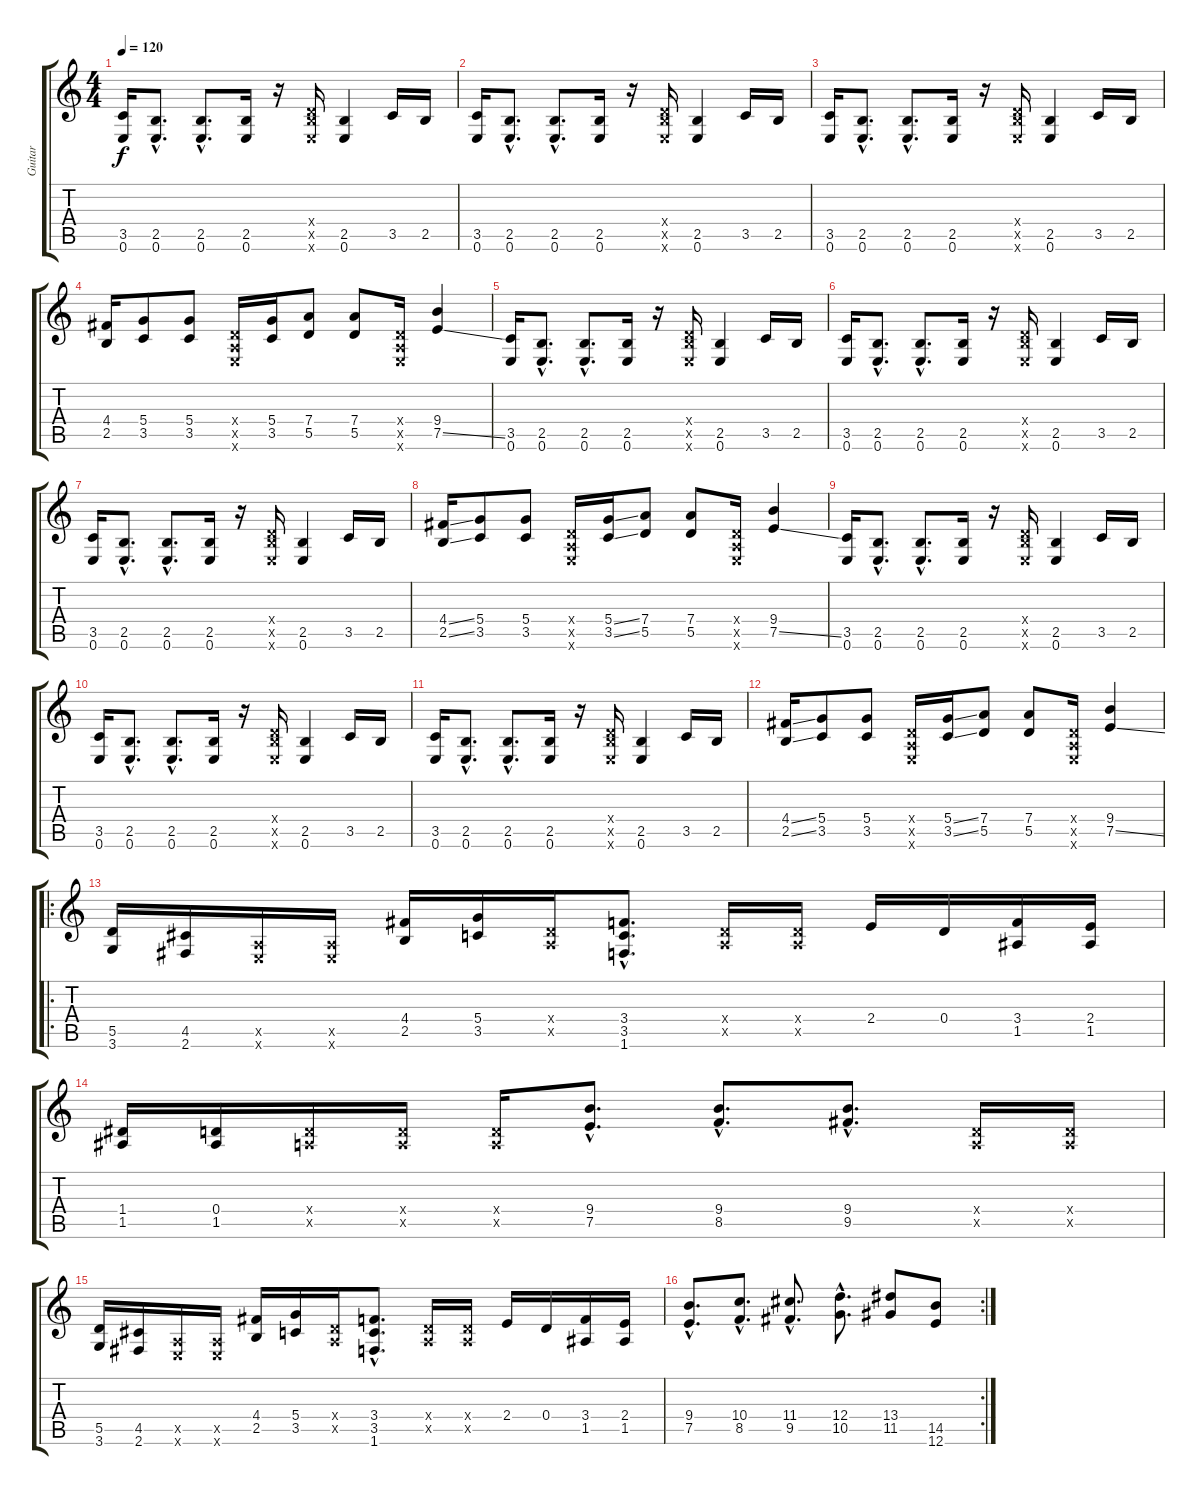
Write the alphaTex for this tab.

\track ("Guitar" "Guitar") {instrument distortionguitar}
\staff {score tabs}
\tuning (E4 B3 G3 D3 A2 E2) {hide}
\ts (4 4)
\tempo 120
\clef g2
\ks c
(3.5 0.6).16{dy f volume 12 instrument distortionguitar} (2.5{hac} 0.6{hac}).8{d} (2.5{hac} 0.6{hac}).8{d} (2.5 0.6).16 r.16 (0.4{x} 2.5{x} 0.6{x}).16 (2.5 0.6).4 3.5.16 2.5.16 |
(3.5 0.6).16 (2.5{hac} 0.6{hac}).8{d} (2.5{hac} 0.6{hac}).8{d} (2.5 0.6).16 r.16 (0.4{x} 2.5{x} 0.6{x}).16 (2.5 0.6).4 3.5.16 2.5.16 |
(3.5 0.6).16 (2.5{hac} 0.6{hac}).8{d} (2.5{hac} 0.6{hac}).8{d} (2.5 0.6).16 r.16 (0.4{x} 2.5{x} 0.6{x}).16 (2.5 0.6).4 3.5.16 2.5.16 |
(4.4 2.5).16 (5.4 3.5).8 (5.4 3.5).8 (0.4{x} 0.5{x} 0.6{x}).16 (5.4 3.5).16 (7.4 5.5).8 (7.4 5.5).8 (0.4{x} 0.5{x} 0.6{x}).16 (9.4 7.5{ss}).4 |
(3.5 0.6).16 (2.5{hac} 0.6{hac}).8{d} (2.5{hac} 0.6{hac}).8{d} (2.5 0.6).16 r.16 (0.4{x} 2.5{x} 0.6{x}).16 (2.5 0.6).4 3.5.16 2.5.16 |
(3.5 0.6).16 (2.5{hac} 0.6{hac}).8{d} (2.5{hac} 0.6{hac}).8{d} (2.5 0.6).16 r.16 (0.4{x} 2.5{x} 0.6{x}).16 (2.5 0.6).4 3.5.16 2.5.16 |
(3.5 0.6).16 (2.5{hac} 0.6{hac}).8{d} (2.5{hac} 0.6{hac}).8{d} (2.5 0.6).16 r.16 (0.4{x} 2.5{x} 0.6{x}).16 (2.5 0.6).4 3.5.16 2.5.16 |
(4.4{ss} 2.5{ss}).16 (5.4 3.5).8 (5.4 3.5).8 (0.4{x} 0.5{x} 0.6{x}).16 (5.4{ss} 3.5{ss}).16 (7.4 5.5).8 (7.4 5.5).8 (0.4{x} 0.5{x} 0.6{x}).16 (9.4 7.5{ss}).4 |
(3.5 0.6).16 (2.5{hac} 0.6{hac}).8{d} (2.5{hac} 0.6{hac}).8{d} (2.5 0.6).16 r.16 (0.4{x} 2.5{x} 0.6{x}).16 (2.5 0.6).4 3.5.16 2.5.16 |
(3.5 0.6).16 (2.5{hac} 0.6{hac}).8{d} (2.5{hac} 0.6{hac}).8{d} (2.5 0.6).16 r.16 (0.4{x} 2.5{x} 0.6{x}).16 (2.5 0.6).4 3.5.16 2.5.16 |
(3.5 0.6).16 (2.5{hac} 0.6{hac}).8{d} (2.5{hac} 0.6{hac}).8{d} (2.5 0.6).16 r.16 (0.4{x} 2.5{x} 0.6{x}).16 (2.5 0.6).4 3.5.16 2.5.16 |
(4.4{ss} 2.5{ss}).16 (5.4 3.5).8 (5.4 3.5).8 (0.4{x} 0.5{x} 0.6{x}).16 (5.4{ss} 3.5{ss}).16 (7.4 5.5).8 (7.4 5.5).8 (0.4{x} 0.5{x} 0.6{x}).16 (9.4 7.5{ss}).4 |
\ro
(5.5 3.6).16 (4.5 2.6).16 (0.5{x} 0.6{x}).16 (0.5{x} 0.6{x}).16 (4.4 2.5).16 (5.4 3.5).16 (0.4{x} 0.5{x}).16 (3.4{hac} 3.5{hac} 1.6{hac}).8{d} (0.4{x} 0.5{x}).16 (0.4{x} 0.5{x}).16 2.4.16 0.4.16 (3.4 1.5).16 (2.4 1.5).16 |
(1.4 1.5).16 (0.4 1.5).16 (0.4{x} 0.5{x}).16 (0.4{x} 0.5{x}).16 (0.4{x} 0.5{x}).16 (9.4{hac} 7.5{hac}).8{d} (9.4{hac} 8.5{hac}).8{d} (9.4{hac} 9.5{hac}).8{d} (0.4{x} 0.5{x}).16 (0.4{x} 0.5{x}).16 |
(5.5 3.6).16 (4.5 2.6).16 (0.5{x} 0.6{x}).16 (0.5{x} 0.6{x}).16 (4.4 2.5).16 (5.4 3.5).16 (0.4{x} 0.5{x}).16 (3.4{hac} 3.5{hac} 1.6{hac}).8{d} (0.4{x} 0.5{x}).16 (0.4{x} 0.5{x}).16 2.4.16 0.4.16 (3.4 1.5).16 (2.4 1.5).16 |
\rc 2
(9.4{hac} 7.5{hac}).8{d} (10.4{hac} 8.5{hac}).8{d} (11.4{hac} 9.5{hac}).8{d} (12.4{hac} 10.5{hac}).8{d} (13.4 11.5).8 (14.5 12.6).8
